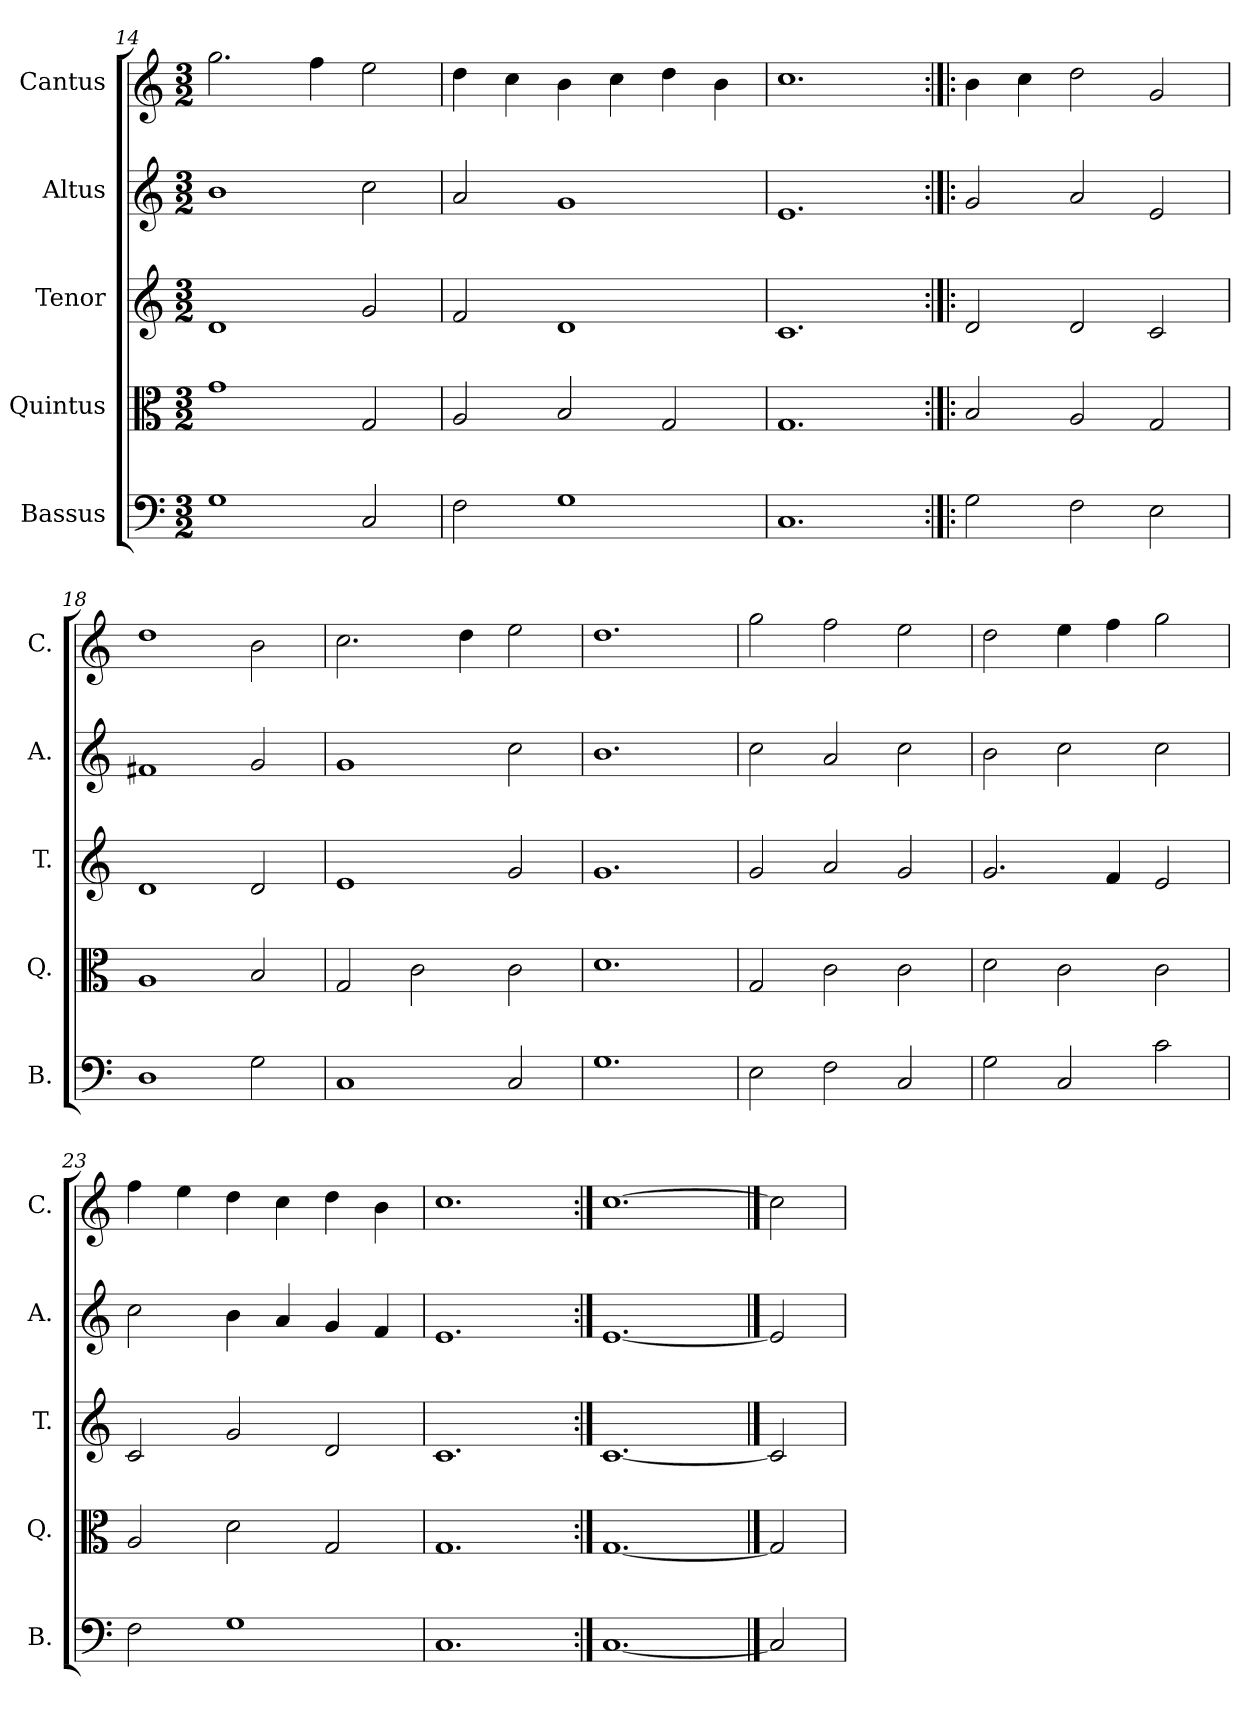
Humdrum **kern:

**kern	**kern	**kern	**kern	**kern
*part5	*part4	*part3	*part2	*part1
*staff5	*staff4	*staff3	*staff2	*staff1
*I"Bassus	*I"Quintus	*I"Tenor	*I"Altus	*I"Cantus
*I'B.	*I'Q.	*I'T.	*I'A.	*I'C.
*clefF4	*clefC3	*clefG2	*clefG2	*clefG2
*k[]	*k[]	*k[]	*k[]	*k[]
*M3/2	*M3/2	*M3/2	*M3/2	*M3/2
=14	=14	=14	=14	=14
1G	1g	1d	1b	2.gg\
.	.	.	.	4ff\
2C/	2G/	2g/	2cc\	2ee\
=15	=15	=15	=15	=15
2F\	2A/	2f/	2a/	4dd\
.	.	.	.	4cc\
1G	2B/	1d	1g	4b\
.	.	.	.	4cc\
.	2G/	.	.	4dd\
.	.	.	.	4b\
=16	=16	=16	=16	=16
1.C	1.G	1.c	1.e	1.cc
=17:|!|:	=17:|!|:	=17:|!|:	=17:|!|:	=17:|!|:
2G\	2B/	2d/	2g/	4b\
.	.	.	.	4cc\
2F\	2A/	2d/	2a/	2dd\
2E\	2G/	2c/	2e/	2g/
!!LO:LB:g=z
=18	=18	=18	=18	=18
1D	1A	1d	1f#X	1dd
2G\	2B/	2d/	2g/	2b\
=19	=19	=19	=19	=19
1C	2G/	1e	1g	2.cc\
.	2c\	.	.	.
.	.	.	.	4dd\
2C/	2c\	2g/	2cc\	2ee\
=20	=20	=20	=20	=20
1.G	1.d	1.g	1.b	1.dd
=21	=21	=21	=21	=21
2E\	2G/	2g/	2cc\	2gg\
2F\	2c\	2a/	2a/	2ff\
2C/	2c\	2g/	2cc\	2ee\
=22	=22	=22	=22	=22
2G\	2d\	2.g/	2b\	2dd\
2C/	2c\	.	2cc\	4ee\
.	.	4f/	.	4ff\
2c\	2c\	2e/	2cc\	2gg\
=23	=23	=23	=23	=23
2F\	2A/	2c/	2cc\	4ff\
.	.	.	.	4ee\
1G	2d\	2g/	4b\	4dd\
.	.	.	4a/	4cc\
.	2G/	2d/	4g/	4dd\
.	.	.	4f/	4b\
=24	=24	=24	=24	=24
1.C	1.G	1.c	1.e	1.cc
=25:|!	=25:|!	=25:|!	=25:|!	=25:|!
[1.C	[1.G	[1.c	[1.e	[1.cc
==26	==26	==26	==26	==26
2C]	2G]	2c]	2e]	2cc]
=	=	=	=	=
*-	*-	*-	*-	*-
